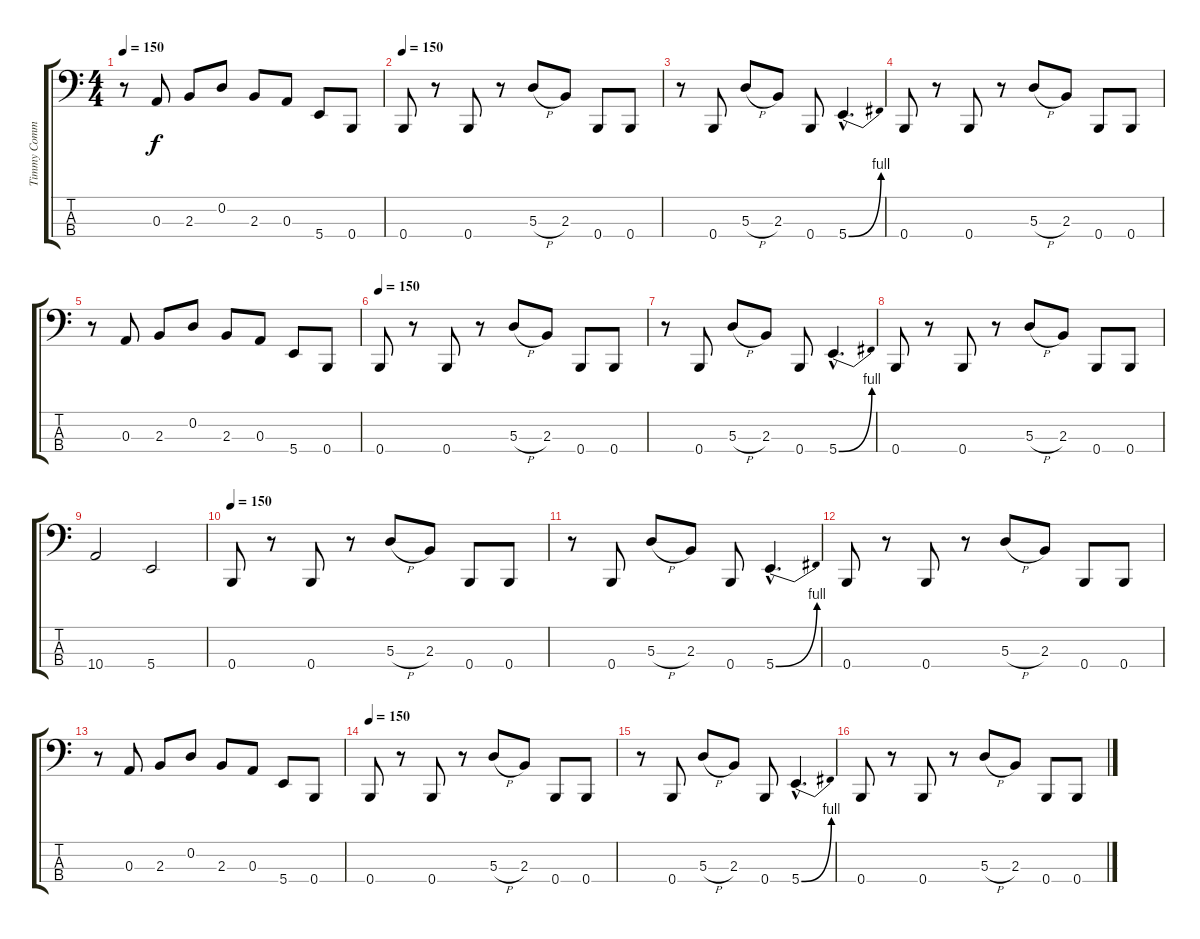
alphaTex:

\track ("Timmy Commerford" "Timmy Comm") {instrument electricbassfinger}
\staff {score tabs}
\tuning (G2 D2 A1 B0) {hide}
\ts (4 4)
\tempo 150
\clef f4
\ks c
r.8{dy f} 0.3.8 2.3.8 0.2.8 2.3.8 0.3.8 5.4.8 0.4.8 |
\tempo 150
0.4.8 r.8 0.4.8 r.8 5.3{h}.8 2.3.8 0.4.8 0.4.8 |
r.8 0.4.8 5.3{h}.8 2.3.8 0.4.8 5.4{be (bend 0 0 60 4) hac}.4{d} |
0.4.8 r.8 0.4.8 r.8 5.3{h}.8 2.3.8 0.4.8 0.4.8 |
r.8 0.3.8 2.3.8 0.2.8 2.3.8 0.3.8 5.4.8 0.4.8 |
\tempo 150
0.4.8 r.8 0.4.8 r.8 5.3{h}.8 2.3.8 0.4.8 0.4.8 |
r.8 0.4.8 5.3{h}.8 2.3.8 0.4.8 5.4{be (bend 0 0 60 4) hac}.4{d} |
0.4.8 r.8 0.4.8 r.8 5.3{h}.8 2.3.8 0.4.8 0.4.8 |
10.4.2 5.4.2 |
\tempo 150
0.4.8 r.8 0.4.8 r.8 5.3{h}.8 2.3.8 0.4.8 0.4.8 |
r.8 0.4.8 5.3{h}.8 2.3.8 0.4.8 5.4{be (bend 0 0 60 4) hac}.4{d} |
0.4.8 r.8 0.4.8 r.8 5.3{h}.8 2.3.8 0.4.8 0.4.8 |
r.8 0.3.8 2.3.8 0.2.8 2.3.8 0.3.8 5.4.8 0.4.8 |
\tempo 150
0.4.8 r.8 0.4.8 r.8 5.3{h}.8 2.3.8 0.4.8 0.4.8 |
r.8 0.4.8 5.3{h}.8 2.3.8 0.4.8 5.4{be (bend 0 0 60 4) hac}.4{d} |
0.4.8 r.8 0.4.8 r.8 5.3{h}.8 2.3.8 0.4.8 0.4.8
